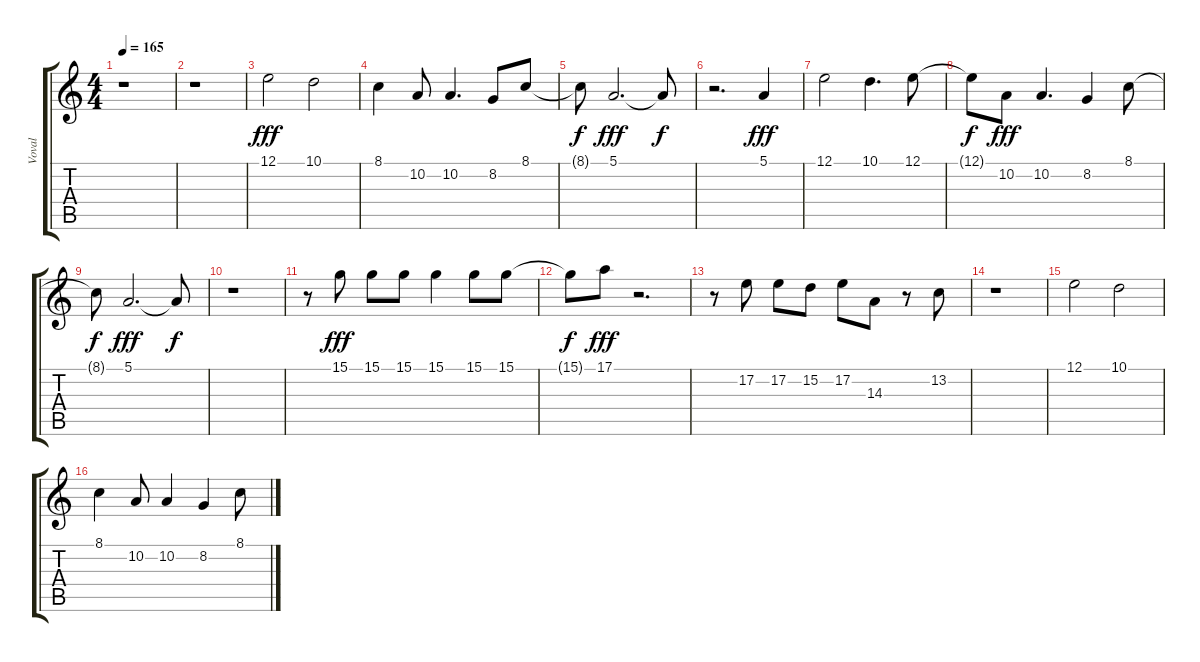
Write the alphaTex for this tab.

\track ("Voval" "Voval") {instrument altosax}
\staff {score tabs}
\tuning (E4 B3 G3 D3 A2 E2) {hide}
\ts (4 4)
\tempo 165
\clef g2
\ks c
r.1{dy fff} |
r.1 |
12.1.2 10.1.2 |
8.1.4 10.2.8 10.2.4{d} 8.2.8 8.1.8 |
8.1{t}.8{dy f} 5.1.2{d dy fff} 5.1{t}.8{dy f} |
r.2{d} 5.1.4{dy fff} |
12.1.2 10.1.4{d} 12.1.8 |
12.1{t}.8{dy f} 10.2.8{dy fff} 10.2.4{d} 8.2.4 8.1.8 |
8.1{t}.8{dy f} 5.1.2{d dy fff} 5.1{t}.8{dy f} |
r.1 |
r.8 15.1.8{dy fff} 15.1.8 15.1.8 15.1.4 15.1.8 15.1.8 |
15.1{t}.8{dy f} 17.1.8{dy fff} r.2{d} |
r.8 17.2.8 17.2.8 15.2.8 17.2.8 14.3.8 r.8 13.2.8 |
r.1 |
12.1.2 10.1.2 |
8.1.4 10.2.8 10.2.4 8.2.4 8.1.8
